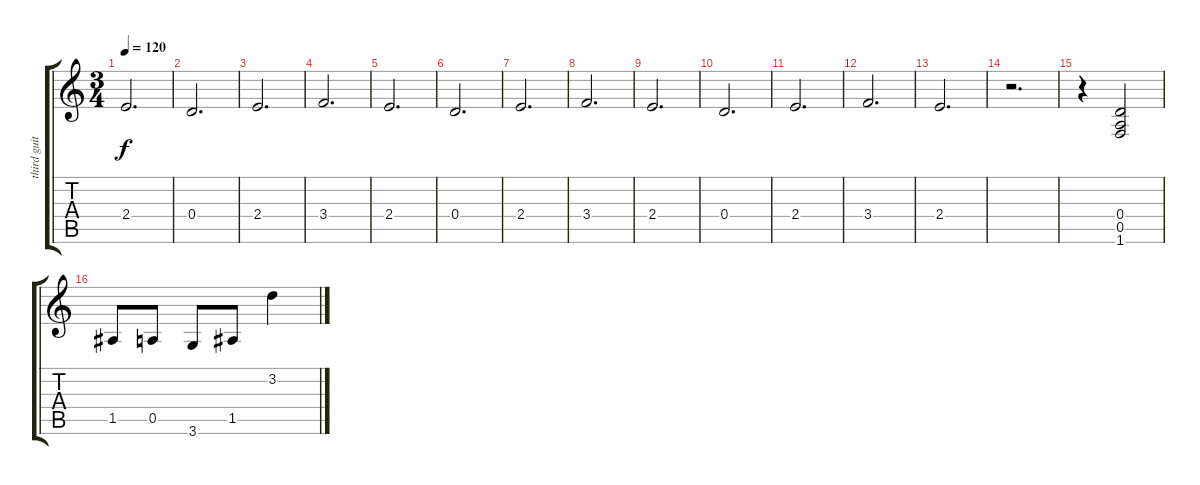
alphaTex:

\track ("third guitar" "third guit") {instrument acousticguitarsteel}
\staff {score tabs}
\tuning (E4 B3 G3 D3 A2 E2) {hide}
\ts (3 4)
\tempo 120
\clef g2
\ks c
2.4.2{d dy f} |
0.4.2{d} |
2.4.2{d} |
3.4.2{d} |
2.4.2{d} |
0.4.2{d} |
2.4.2{d} |
3.4.2{d} |
2.4.2{d} |
0.4.2{d} |
2.4.2{d} |
3.4.2{d} |
2.4.2{d} |
r.2{d} |
r.4 (0.4 0.5 1.6).2 |
1.5.8 0.5.8 3.6.8 1.5.8 3.2.4
